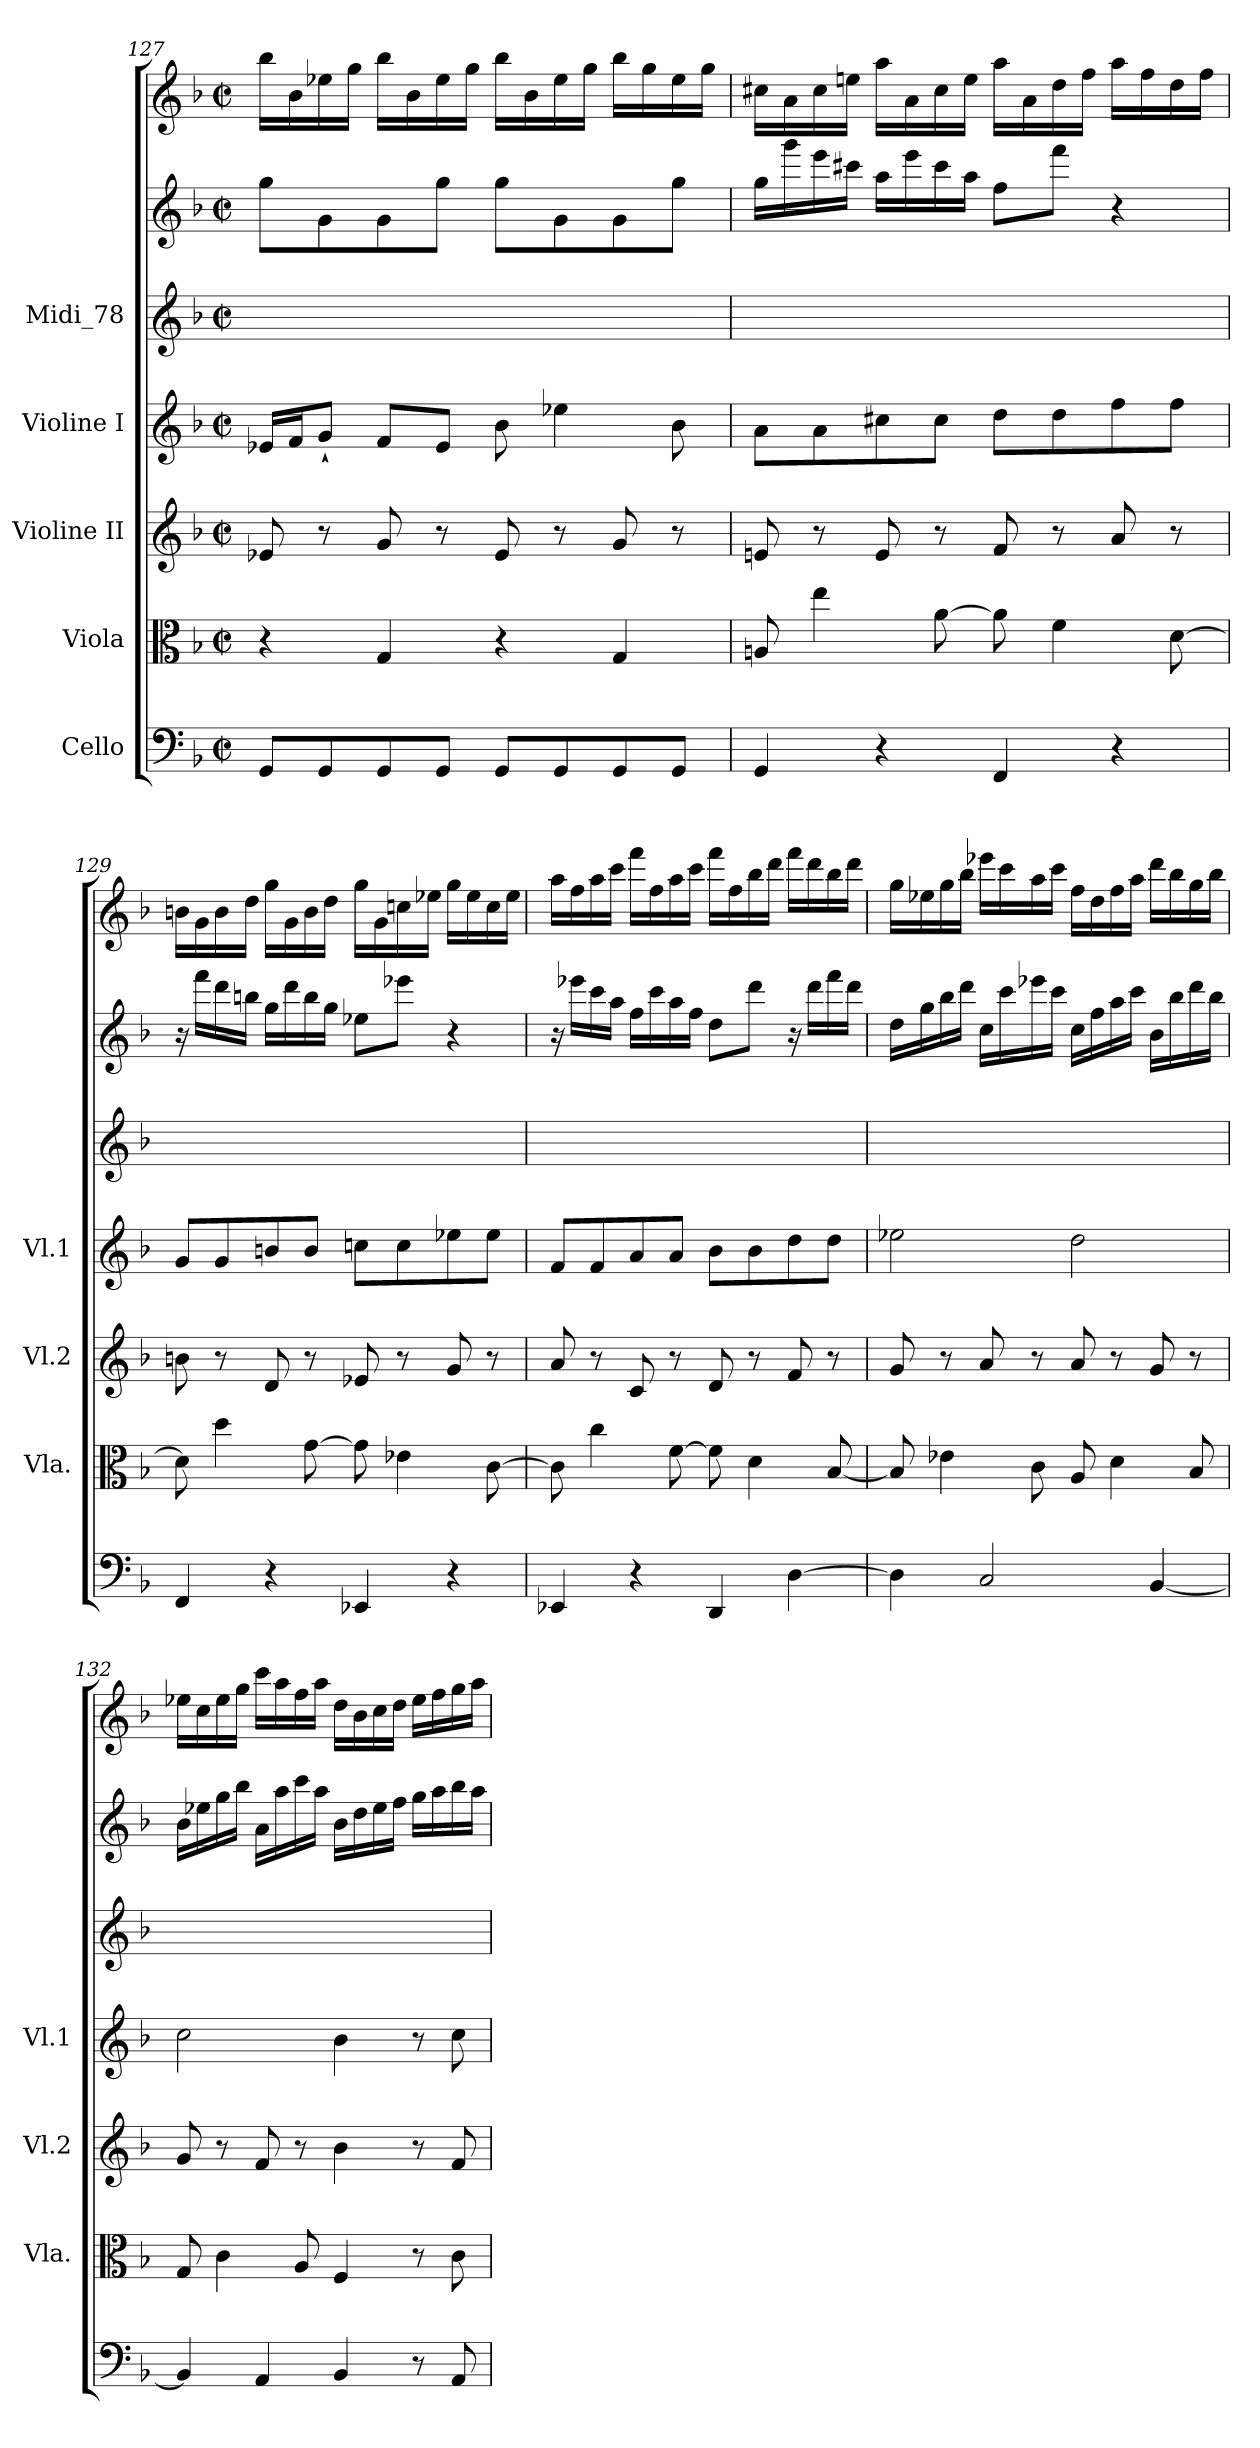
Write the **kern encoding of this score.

**kern	**kern	**kern	**kern	**kern	**kern	**kern
*part5	*part4	*part3	*part2	*part1	*part1	*part1
*staff7	*staff6	*staff5	*staff4	*staff3	*staff2	*staff1
*I"Cello	*I"Viola	*I"Violine II	*I"Violine I	*I"Midi_78	*	*
*	*I'Vla.	*I'Vl.2	*I'Vl.1	*	*	*
*clefF4	*clefC3	*clefG2	*clefG2	*clefG2	*clefG2	*clefG2
*k[b-]	*k[b-]	*k[b-]	*k[b-]	*k[b-]	*k[b-]	*k[b-]
*F:	*F:	*F:	*F:	*F:	*F:	*F:
*M2/2	*M2/2	*M2/2	*M2/2	*M2/2	*M2/2	*M2/2
*met(c|)	*met(c|)	*met(c|)	*met(c|)	*met(c|)	*met(c|)	*met(c|)
=127	=127	=127	=127	=127	=127	=127
*	*	*	*	*	*	*^
8GG/L	4r	8e-X/	16e-X/LL	1ryy	8gg\L	1ryy	16bb-\LL
.	.	.	16f/J	.	.	.	16b-\
8GG/	.	8r	8g`/J	.	8g\	.	16ee-X\
.	.	.	.	.	.	.	16gg\JJ
8GG/	4G/	8g/	8f/L	.	8g\	.	16bb-\LL
.	.	.	.	.	.	.	16b-\
8GG/J	.	8r	8e-/J	.	8gg\J	.	16ee-\
.	.	.	.	.	.	.	16gg\JJ
8GG/L	4r	8e-/	8b-\	.	8gg\L	.	16bb-\LL
.	.	.	.	.	.	.	16b-\
8GG/	.	8r	4ee-X\	.	8g\	.	16ee-\
.	.	.	.	.	.	.	16gg\JJ
8GG/	4G/	8g/	.	.	8g\	.	16bb-\LL
.	.	.	.	.	.	.	16gg\
8GG/J	.	8r	8b-\	.	8gg\J	.	16ee-\
.	.	.	.	.	.	.	16gg\JJ
=128	=128	=128	=128	=128	=128	=128	=128
4GG/	8Ani/	8eni/	8a\L	1ryy	16gg\LL	1ryy	16cc#X\LL
.	.	.	.	.	16ggg\	.	16a\
.	4ee\	8r	8a\	.	16eee\	.	16cc#\
.	.	.	.	.	16ccc#X\JJ	.	16eeni\JJ
4r	.	8e/	8cc#X\	.	16aa\LL	.	16aa\LL
.	.	.	.	.	16eee\	.	16a\
.	[8a\	8r	8cc#\J	.	16ccc#\	.	16cc#\
.	.	.	.	.	16aa\JJ	.	16ee\JJ
4FF/	8a\]	8f/	8dd\L	.	8ff\L	.	16aa\LL
.	.	.	.	.	.	.	16a\
.	4f\	8r	8dd\	.	8fff\J	.	16dd\
.	.	.	.	.	.	.	16ff\JJ
4r	.	8a/	8ff\	.	4r	.	16aa\LL
.	.	.	.	.	.	.	16ff\
.	[8d\	8r	8ff\J	.	.	.	16dd\
.	.	.	.	.	.	.	16ff\JJ
!!LO:PB:g=z	!!
=129	=129	=129	=129	=129	=129	=129	=129
4FF/	8d\]	8bn\	8g/L	1ryy	16r	1ryy	16bn\LL
.	.	.	.	.	16fff\LL	.	16g\
.	4dd\	8r	8g/	.	16ddd\	.	16b\
.	.	.	.	.	16bbn\JJ	.	16dd\JJ
4r	.	8d/	8bn/	.	16gg\LL	.	16gg\LL
.	.	.	.	.	16ddd\	.	16g\
.	[8g\	8r	8b/J	.	16bb\	.	16b\
.	.	.	.	.	16gg\JJ	.	16dd\JJ
4EE-X/	8g\]	8e-X/	8ccni\L	.	8ee-X\L	.	16gg\LL
.	.	.	.	.	.	.	16g\
.	4e-X\	8r	8cc\	.	8eee-X\J	.	16ccni\
.	.	.	.	.	.	.	16ee-X\JJ
4r	.	8g/	8ee-X\	.	4r	.	16gg\LL
.	.	.	.	.	.	.	16ee-\
.	[8c\	8r	8ee-\J	.	.	.	16cc\
.	.	.	.	.	.	.	16ee-\JJ
=130	=130	=130	=130	=130	=130	=130	=130
4EE-X/	8c\]	8a/	8f/L	1ryy	16r	1ryy	16aa\LL
.	.	.	.	.	16eee-X\LL	.	16ff\
.	4cc\	8r	8f/	.	16ccc\	.	16aa\
.	.	.	.	.	16aa\JJ	.	16ccc\JJ
4r	.	8c/	8a/	.	16ff\LL	.	16fff\LL
.	.	.	.	.	16ccc\	.	16ff\
.	[8f\	8r	8a/J	.	16aa\	.	16aa\
.	.	.	.	.	16ff\JJ	.	16ccc\JJ
4DD/	8f\]	8d/	8b-i\L	.	8dd\L	.	16fff\LL
.	.	.	.	.	.	.	16ff\
.	4d\	8r	8b-\	.	8ddd\J	.	16bb-i\
.	.	.	.	.	.	.	16ddd\JJ
[4D\	.	8f/	8dd\	.	16r	.	16fff\LL
.	.	.	.	.	16ddd\LL	.	16ddd\
.	[8B-/	8r	8dd\J	.	16fff\	.	16bb-\
.	.	.	.	.	16ddd\JJ	.	16ddd\JJ
!!LO:LB:g=z	!!
=131	=131	=131	=131	=131	=131	=131	=131
4D\]	8B-/]	8g/	2ee-X\	1ryy	16dd\LL	1ryy	16gg\LL
.	.	.	.	.	16gg\	.	16ee-X\
.	4e-X\	8r	.	.	16bb-\	.	16gg\
.	.	.	.	.	16ddd\JJ	.	16bb-\JJ
2C/	.	8a/	.	.	16cc\LL	.	16eee-X\LL
.	.	.	.	.	16ccc\	.	16ccc\
.	8c\	8r	.	.	16eee-X\	.	16aa\
.	.	.	.	.	16ccc\JJ	.	16ccc\JJ
.	8A/	8a/	2dd\	.	16cc\LL	.	16ff\LL
.	.	.	.	.	16ff\	.	16dd\
.	4d\	8r	.	.	16aa\	.	16ff\
.	.	.	.	.	16ccc\JJ	.	16aa\JJ
[4BB-/	.	8g/	.	.	16b-\LL	.	16ddd\LL
.	.	.	.	.	16bb-\	.	16bb-\
.	8B-/	8r	.	.	16ddd\	.	16gg\
.	.	.	.	.	16bb-\JJ	.	16bb-\JJ
=132	=132	=132	=132	=132	=132	=132	=132
4BB-/]	8G/	8g/	2cc\	1ryy	16b-\LL	1ryy	16ee-X\LL
.	.	.	.	.	16ee-X\	.	16cc\
.	4c\	8r	.	.	16gg\	.	16ee-\
.	.	.	.	.	16bb-\JJ	.	16gg\JJ
4AA/	.	8f/	.	.	16a\LL	.	16ccc\LL
.	.	.	.	.	16aa\	.	16aa\
.	8A/	8r	.	.	16ccc\	.	16ff\
.	.	.	.	.	16aa\JJ	.	16aa\JJ
4BB-/	4F/	4b-\	4b-\	.	16b-\LL	.	16dd\LL
.	.	.	.	.	16dd\	.	16b-\
.	.	.	.	.	16ee-i\	.	16cc\
.	.	.	.	.	16ff\JJ	.	16dd\JJ
8r	8r	8r	8r	.	16gg\LL	.	16ee-i\LL
.	.	.	.	.	16aa\	.	16ff\
8AA/	8c\	8f/	8cc\	.	16bb-\	.	16gg\
.	.	.	.	.	16aa\JJ	.	16aa\JJ
*	*	*	*	*	*	*v	*v
=	=	=	=	=	=	=
*-	*-	*-	*-	*-	*-	*-
